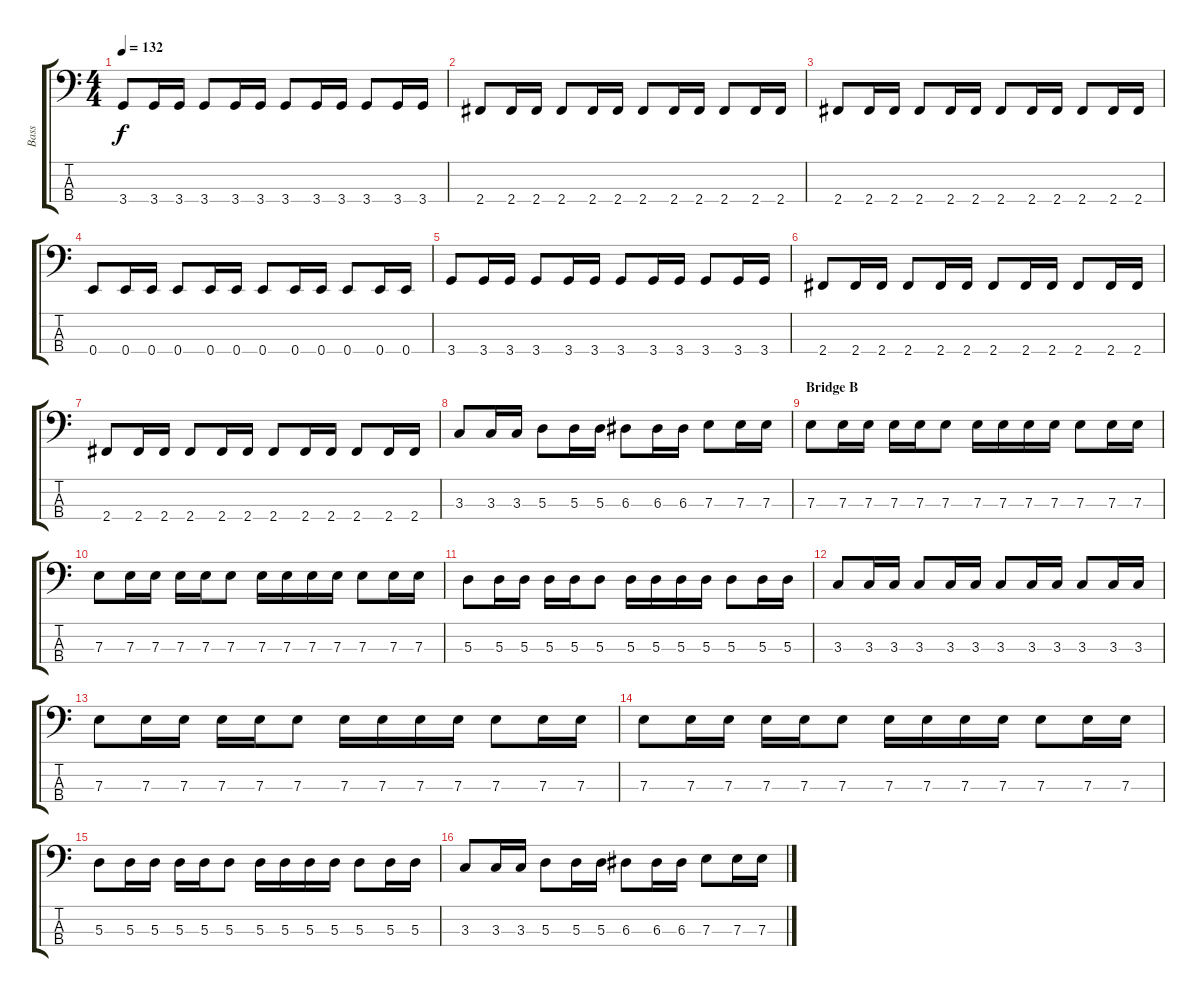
\track ("Bass" "Bass") {instrument electricbassfinger}
\staff {score tabs}
\tuning (G2 D2 A1 E1) {hide}
\ts (4 4)
\tempo 132
\clef f4
\ks c
3.4.8{dy f} 3.4.16 3.4.16 3.4.8 3.4.16 3.4.16 3.4.8 3.4.16 3.4.16 3.4.8 3.4.16 3.4.16 |
2.4.8 2.4.16 2.4.16 2.4.8 2.4.16 2.4.16 2.4.8 2.4.16 2.4.16 2.4.8 2.4.16 2.4.16 |
2.4.8 2.4.16 2.4.16 2.4.8 2.4.16 2.4.16 2.4.8 2.4.16 2.4.16 2.4.8 2.4.16 2.4.16 |
0.4.8 0.4.16 0.4.16 0.4.8 0.4.16 0.4.16 0.4.8 0.4.16 0.4.16 0.4.8 0.4.16 0.4.16 |
3.4.8 3.4.16 3.4.16 3.4.8 3.4.16 3.4.16 3.4.8 3.4.16 3.4.16 3.4.8 3.4.16 3.4.16 |
2.4.8 2.4.16 2.4.16 2.4.8 2.4.16 2.4.16 2.4.8 2.4.16 2.4.16 2.4.8 2.4.16 2.4.16 |
2.4.8 2.4.16 2.4.16 2.4.8 2.4.16 2.4.16 2.4.8 2.4.16 2.4.16 2.4.8 2.4.16 2.4.16 |
3.3.8 3.3.16 3.3.16 5.3.8 5.3.16 5.3.16 6.3.8 6.3.16 6.3.16 7.3.8 7.3.16 7.3.16 |
\section ("" "Bridge B")
7.3.8 7.3.16 7.3.16 7.3.16 7.3.16 7.3.8 7.3.16 7.3.16 7.3.16 7.3.16 7.3.8 7.3.16 7.3.16 |
7.3.8 7.3.16 7.3.16 7.3.16 7.3.16 7.3.8 7.3.16 7.3.16 7.3.16 7.3.16 7.3.8 7.3.16 7.3.16 |
5.3.8 5.3.16 5.3.16 5.3.16 5.3.16 5.3.8 5.3.16 5.3.16 5.3.16 5.3.16 5.3.8 5.3.16 5.3.16 |
3.3.8 3.3.16 3.3.16 3.3.8 3.3.16 3.3.16 3.3.8 3.3.16 3.3.16 3.3.8 3.3.16 3.3.16 |
7.3.8 7.3.16 7.3.16 7.3.16 7.3.16 7.3.8 7.3.16 7.3.16 7.3.16 7.3.16 7.3.8 7.3.16 7.3.16 |
7.3.8 7.3.16 7.3.16 7.3.16 7.3.16 7.3.8 7.3.16 7.3.16 7.3.16 7.3.16 7.3.8 7.3.16 7.3.16 |
5.3.8 5.3.16 5.3.16 5.3.16 5.3.16 5.3.8 5.3.16 5.3.16 5.3.16 5.3.16 5.3.8 5.3.16 5.3.16 |
3.3.8 3.3.16 3.3.16 5.3.8 5.3.16 5.3.16 6.3.8 6.3.16 6.3.16 7.3.8 7.3.16 7.3.16
